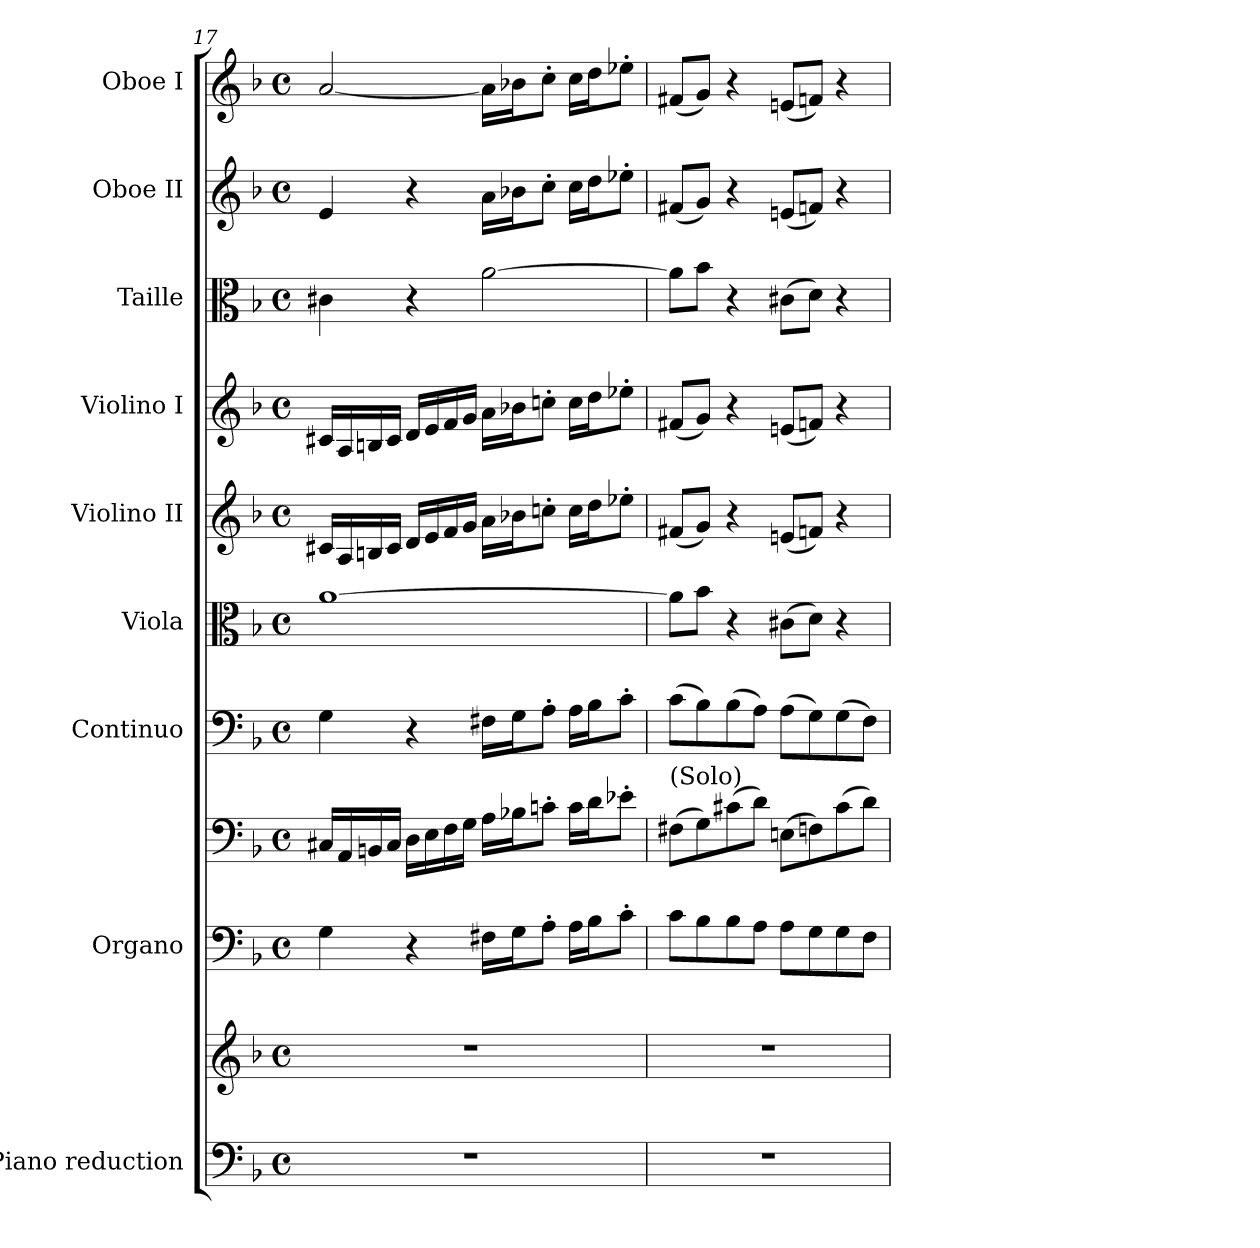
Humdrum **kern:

**kern	**kern	**kern	**kern	**kern	**kern	**kern	**kern	**kern	**kern	**kern
*part9	*part9	*part8	*part8	*part7	*part6	*part5	*part4	*part3	*part2	*part1
*staff11	*staff10	*staff9	*staff8	*staff7	*staff6	*staff5	*staff4	*staff3	*staff2	*staff1
*I"Piano reduction	*	*I"Organo	*	*I"Continuo	*I"Viola	*I"Violino II	*I"Violino I	*I"Taille	*I"Oboe II	*I"Oboe I
*I'Pno	*	*	*	*	*I'Vla	*I'Vln	*I'Vln	*	*I'Ob	*I'Ob
*clefF4	*clefG2	*clefF4	*clefF4	*clefF4	*clefC3	*clefG2	*clefG2	*clefC3	*clefG2	*clefG2
*k[b-]	*k[b-]	*k[b-]	*k[b-]	*k[b-]	*k[b-]	*k[b-]	*k[b-]	*k[b-]	*k[b-]	*k[b-]
*M4/4	*M4/4	*M4/4	*M4/4	*M4/4	*M4/4	*M4/4	*M4/4	*M4/4	*M4/4	*M4/4
*met(c)	*met(c)	*met(c)	*met(c)	*met(c)	*met(c)	*met(c)	*met(c)	*met(c)	*met(c)	*met(c)
=17	=17	=17	=17	=17	=17	=17	=17	=17	=17	=17
1r	1r	4G\	16C#X/LL	4G\	[1a	16c#X/LL	16c#X/LL	4c#X\	4e/	[2a/
.	.	.	16AA/	.	.	16A/	16A/	.	.	.
.	.	.	16BBn/	.	.	16Bn/	16Bn/	.	.	.
.	.	.	16C#/JJ	.	.	16c#/JJ	16c#/JJ	.	.	.
.	.	4r	16D\LL	4r	.	16d/LL	16d/LL	4r	4r	.
.	.	.	16E\	.	.	16e/	16e/	.	.	.
.	.	.	16F\	.	.	16f/	16f/	.	.	.
.	.	.	16G\JJ	.	.	16g/JJ	16g/JJ	.	.	.
.	.	16F#X\LL	16A\LL	16F#X\LL	.	16a\LL	16a\LL	[2a\	16a\LL	16a\LL]
.	.	16G\J	16B-X\J	16G\J	.	16b-X\J	16b-X\J	.	16b-X\J	16b-X\J
.	.	8A'\J	8cn'\J	8A'\J	.	8ccn'\J	8ccn'\J	.	8cc'\J	8cc'\J
.	.	16A\LL	16c\LL	16A\LL	.	16cc\LL	16cc\LL	.	16cc\LL	16cc\LL
.	.	16B-\J	16d\J	16B-\J	.	16dd\J	16dd\J	.	16dd\J	16dd\J
.	.	8c'\J	8e-X'\J	8c'\J	.	8ee-X'\J	8ee-X'\J	.	8ee-X'\J	8ee-X'\J
!!LO:PB:g=z
=18	=18	=18	=18	=18	=18	=18	=18	=18	=18	=18
!	!	!	!LO:TX:a:t=(Solo)	!	!	!	!	!	!	!
1r	1r	8c\L	(>8F#X\L	(>8c\L	8a\L]	(<8f#X/L	(<8f#X/L	8a\L]	(<8f#X/L	(<8f#X/L
.	.	8B-\	8G\)	8B-\)	8b-\J	8g/J)	8g/J)	8b-\J	8g/J)	8g/J)
.	.	8B-\	(>8c#X\	(>8B-\	4r	4r	4r	4r	4r	4r
.	.	8A\J	8d\J)	8A\J)	.	.	.	.	.	.
.	.	8A\L	(>8En\L	(>8A\L	(>8c#X\L	(<8en/L	(<8en/L	(>8c#X\L	(<8en/L	(<8en/L
.	.	8G\	8Fn\)	8G\)	8d\J)	8fn/J)	8fn/J)	8d\J)	8fn/J)	8fn/J)
.	.	8G\	(>8c#\	(>8G\	4r	4r	4r	4r	4r	4r
.	.	8F\J	8d\J)	8F\J)	.	.	.	.	.	.
=	=	=	=	=	=	=	=	=	=	=
*-	*-	*-	*-	*-	*-	*-	*-	*-	*-	*-
